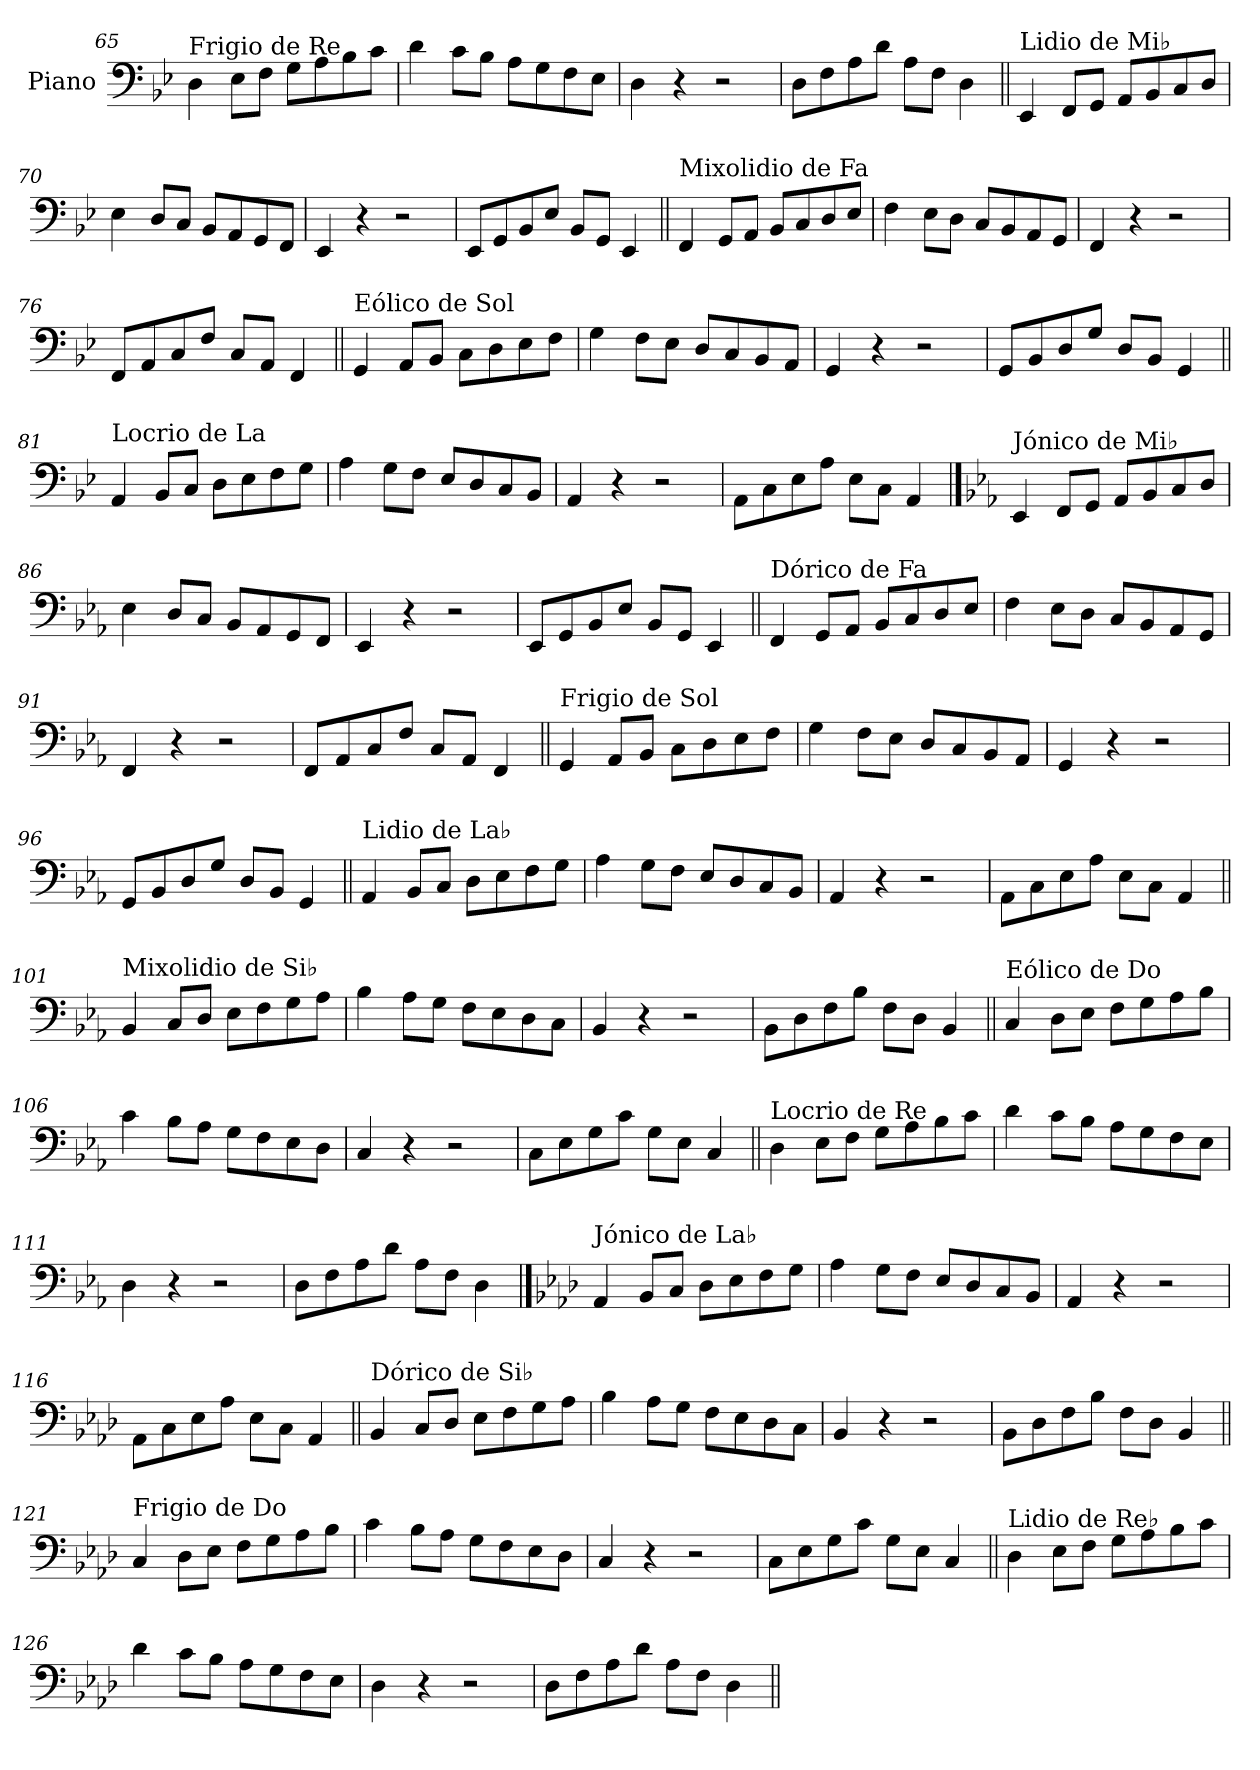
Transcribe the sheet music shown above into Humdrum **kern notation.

**kern
*part1
*staff1
*I"Piano
*I'Pno.
!!LO:LB:g=z
*clefF4
*k[b-e-]
=65
!LO:TX:a:t=Frigio de Re
4D\
8E-\L
8F\J
8G\L
8A\
8B-\
8c\J
=66
4d\
8c\L
8B-\J
8A\L
8G\
8F\
8E-\J
=67
4D\
4r
2r
=68
8D\L
8F\
8A\
8d\J
8A\L
8F\J
4D\
!!LO:LB:g=z
=69||
!LO:TX:a:t=Lidio de Mi♭
4EE-/
8FF/L
8GG/J
8AA/L
8BB-/
8C/
8D/J
=70
4E-\
8D/L
8C/J
8BB-/L
8AA/
8GG/
8FF/J
=71
4EE-/
4r
2r
=72
8EE-/L
8GG/
8BB-/
8E-/J
8BB-/L
8GG/J
4EE-/
!!LO:LB:g=z
=73||
!LO:TX:a:t=Mixolidio de Fa
4FF/
8GG/L
8AA/J
8BB-/L
8C/
8D/
8E-/J
=74
4F\
8E-\L
8D\J
8C/L
8BB-/
8AA/
8GG/J
=75
4FF/
4r
2r
=76
8FF/L
8AA/
8C/
8F/J
8C/L
8AA/J
4FF/
!!LO:LB:g=z
=77||
!LO:TX:a:t=Eólico de Sol
4GG/
8AA/L
8BB-/J
8C\L
8D\
8E-\
8F\J
=78
4G\
8F\L
8E-\J
8D/L
8C/
8BB-/
8AA/J
=79
4GG/
4r
2r
=80
8GG/L
8BB-/
8D/
8G/J
8D/L
8BB-/J
4GG/
!!LO:LB:g=z
=81||
!LO:TX:a:t=Locrio de La
4AA/
8BB-/L
8C/J
8D\L
8E-\
8F\
8G\J
=82
4A\
8G\L
8F\J
8E-/L
8D/
8C/
8BB-/J
=83
4AA/
4r
2r
=84
8AA\L
8C\
8E-\
8A\J
8E-\L
8C\J
4AA/
!!LO:PB:g=z
==85
*k[b-e-a-]
!LO:TX:a:t=Jónico de Mi♭
4EE-/
8FF/L
8GG/J
8AA-/L
8BB-/
8C/
8D/J
=86
4E-\
8D/L
8C/J
8BB-/L
8AA-/
8GG/
8FF/J
=87
4EE-/
4r
2r
=88
8EE-/L
8GG/
8BB-/
8E-/J
8BB-/L
8GG/J
4EE-/
!!LO:LB:g=z
=89||
!LO:TX:a:t=Dórico de Fa
4FF/
8GG/L
8AA-/J
8BB-/L
8C/
8D/
8E-/J
=90
4F\
8E-\L
8D\J
8C/L
8BB-/
8AA-/
8GG/J
=91
4FF/
4r
2r
=92
8FF/L
8AA-/
8C/
8F/J
8C/L
8AA-/J
4FF/
!!LO:LB:g=z
=93||
!LO:TX:a:t=Frigio de Sol
4GG/
8AA-/L
8BB-/J
8C\L
8D\
8E-\
8F\J
=94
4G\
8F\L
8E-\J
8D/L
8C/
8BB-/
8AA-/J
=95
4GG/
4r
2r
=96
8GG/L
8BB-/
8D/
8G/J
8D/L
8BB-/J
4GG/
!!LO:LB:g=z
=97||
!LO:TX:a:t=Lidio de La♭
4AA-/
8BB-/L
8C/J
8D\L
8E-\
8F\
8G\J
=98
4A-\
8G\L
8F\J
8E-/L
8D/
8C/
8BB-/J
=99
4AA-/
4r
2r
=100
8AA-\L
8C\
8E-\
8A-\J
8E-\L
8C\J
4AA-/
!!LO:LB:g=z
=101||
!LO:TX:a:t=Mixolidio de Si♭
4BB-/
8C/L
8D/J
8E-\L
8F\
8G\
8A-\J
=102
4B-\
8A-\L
8G\J
8F\L
8E-\
8D\
8C\J
=103
4BB-/
4r
2r
=104
8BB-\L
8D\
8F\
8B-\J
8F\L
8D\J
4BB-/
!!LO:LB:g=z
=105||
!LO:TX:a:t=Eólico de Do
4C/
8D\L
8E-\J
8F\L
8G\
8A-\
8B-\J
=106
4c\
8B-\L
8A-\J
8G\L
8F\
8E-\
8D\J
=107
4C/
4r
2r
=108
8C\L
8E-\
8G\
8c\J
8G\L
8E-\J
4C/
!!LO:LB:g=z
=109||
!LO:TX:a:t=Locrio de Re
4D\
8E-\L
8F\J
8G\L
8A-\
8B-\
8c\J
=110
4d\
8c\L
8B-\J
8A-\L
8G\
8F\
8E-\J
=111
4D\
4r
2r
=112
8D\L
8F\
8A-\
8d\J
8A-\L
8F\J
4D\
!!LO:PB:g=z
==113
*k[b-e-a-d-]
!LO:TX:a:t=Jónico de La♭
4AA-/
8BB-/L
8C/J
8D-\L
8E-\
8F\
8G\J
=114
4A-\
8G\L
8F\J
8E-/L
8D-/
8C/
8BB-/J
=115
4AA-/
4r
2r
=116
8AA-\L
8C\
8E-\
8A-\J
8E-\L
8C\J
4AA-/
!!LO:LB:g=z
=117||
!LO:TX:a:t=Dórico de Si♭
4BB-/
8C/L
8D-/J
8E-\L
8F\
8G\
8A-\J
=118
4B-\
8A-\L
8G\J
8F\L
8E-\
8D-\
8C\J
=119
4BB-/
4r
2r
=120
8BB-\L
8D-\
8F\
8B-\J
8F\L
8D-\J
4BB-/
!!LO:LB:g=z
=121||
!LO:TX:a:t=Frigio de Do
4C/
8D-\L
8E-\J
8F\L
8G\
8A-\
8B-\J
=122
4c\
8B-\L
8A-\J
8G\L
8F\
8E-\
8D-\J
=123
4C/
4r
2r
=124
8C\L
8E-\
8G\
8c\J
8G\L
8E-\J
4C/
!!LO:LB:g=z
=125||
!LO:TX:a:t=Lidio de Re♭
4D-\
8E-\L
8F\J
8G\L
8A-\
8B-\
8c\J
=126
4d-\
8c\L
8B-\J
8A-\L
8G\
8F\
8E-\J
=127
4D-\
4r
2r
=128
8D-\L
8F\
8A-\
8d-\J
8A-\L
8F\J
4D-\
=||
*-
